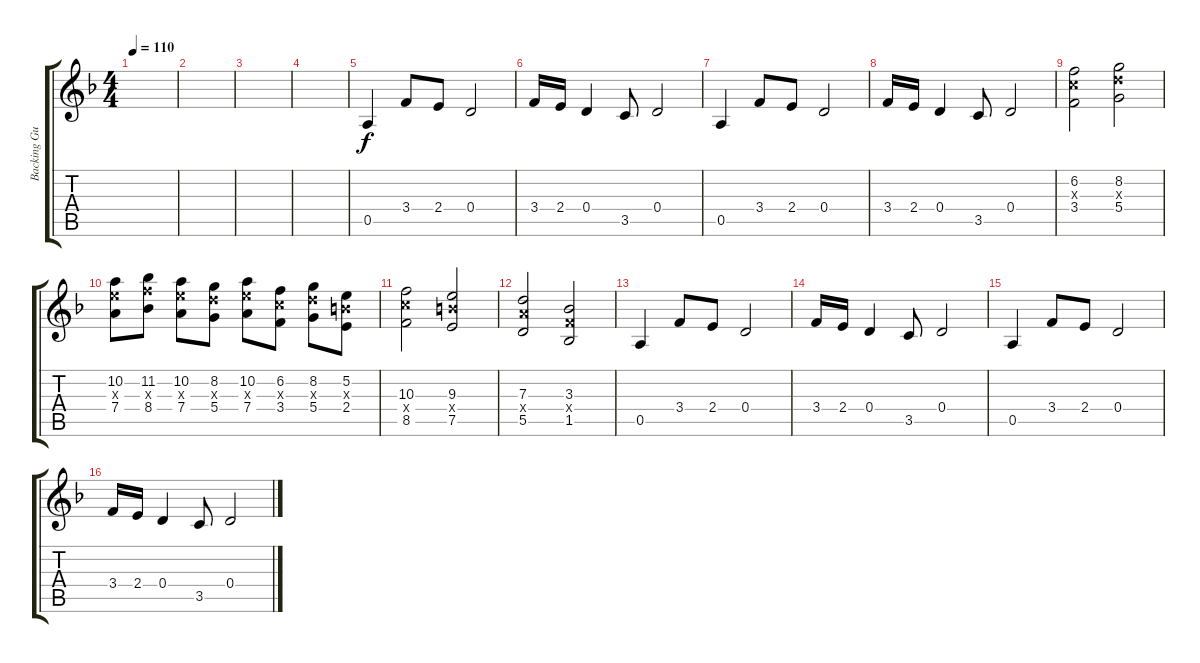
\track ("Backing Guitar" "Backing Gu") {instrument distortionguitar}
\staff {score tabs}
\tuning (E4 B3 G3 D3 A2 D2) {hide}
\ts (4 4)
\tempo 110
\clef g2
\ks dminor
|
|
|
|
0.5.4 3.4.8 2.4.8 0.4.2 |
3.4.16 2.4.16 0.4.4 3.5.8 0.4.2 |
0.5.4 3.4.8 2.4.8 0.4.2 |
3.4.16 2.4.16 0.4.4 3.5.8 0.4.2 |
(6.2 5.3{x} 3.4).2 (8.2 7.3{x} 5.4).2 |
(10.2 9.3{x} 7.4).8 (11.2 10.3{x} 8.4).8 (10.2 9.3{x} 7.4).8 (8.2 7.3{x} 5.4).8 (10.2 9.3{x} 7.4).8 (6.2 5.3{x} 3.4).8 (8.2 7.3{x} 5.4).8 (5.2 4.3{x} 2.4).8 |
(10.3 10.4{x} 8.5).2 (9.3 9.4{x} 7.5).2 |
(7.3 7.4{x} 5.5).2 (3.3 3.4{x} 1.5).2 |
0.5.4 3.4.8 2.4.8 0.4.2 |
3.4.16 2.4.16 0.4.4 3.5.8 0.4.2 |
0.5.4 3.4.8 2.4.8 0.4.2 |
3.4.16 2.4.16 0.4.4 3.5.8 0.4.2
